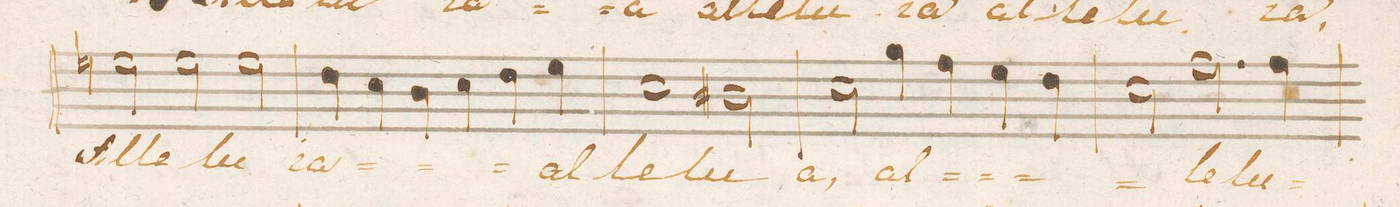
**kern	**text
*I"Soprano.	*
*clefC1	*
*k[]	*
*M3/2	*
2ccn\	Al-
2cc\	-le-
2cc\	-lu-
=8	=8
4b\	-ia
4a\	.
4g\	.
4a\	.
4b\	.
4cc\	al-
=9	=9
1a	-le-
2g#X\	-lu-
=10	=10
2a\	-a,
4ee\	al-
4dd\	.
4cc\	.
4b\	.
=11	=11
2a\	.
2.dd\	-le-
4dd\	-lu-
=12	=12
*-	*-
